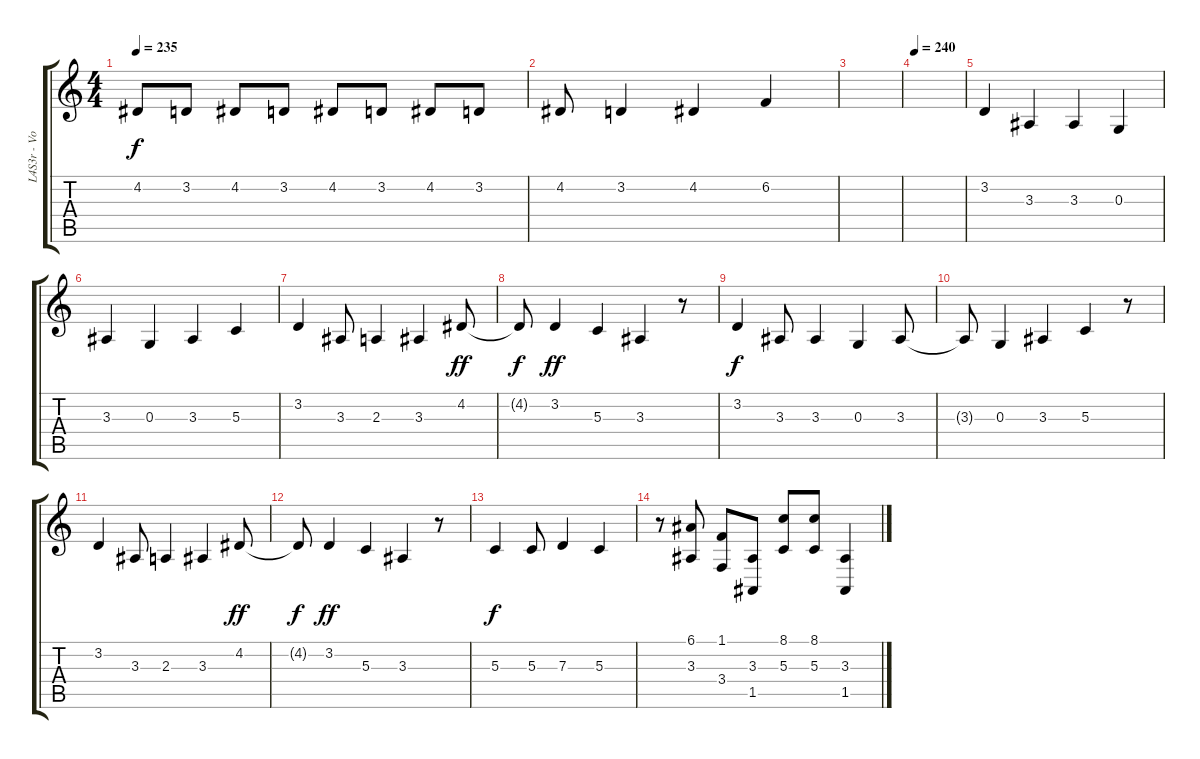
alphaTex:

\track ("L4S3r - Voice" "L4S3r - Vo") {instrument clarinet}
\staff {score tabs}
\tuning (E4 B3 G3 D3 A2 E2) {hide}
\ts (4 4)
\tempo 235
\clef g2
\ks c
4.2{t}.8{dy f} 3.2.8 4.2.8 3.2.8 4.2.8 3.2.8 4.2.8 3.2.8 |
4.2.8 3.2.4 4.2.4 6.2.4 |
|
\tempo 240
|
3.2.4 3.3.4 3.3.4 0.3.4 |
3.3.4 0.3.4 3.3.4 5.3.4 |
3.2.4 3.3.8 2.3.4 3.3.4 4.2.8{dy ff} |
4.2{t}.8{dy f} 3.2.4{dy ff} 5.3.4 3.3.4 r.8 |
3.2.4{dy f} 3.3.8 3.3.4 0.3.4 3.3.8 |
3.3{t}.8 0.3.4 3.3.4 5.3.4 r.8 |
3.2.4 3.3.8 2.3.4 3.3.4 4.2.8{dy ff} |
4.2{t}.8{dy f} 3.2.4{dy ff} 5.3.4 3.3.4 r.8 |
5.3.4{dy f} 5.3.8 7.3.4 5.3.4 |
r.8 (6.1 3.3).8 (1.1 3.4).8 (3.3 1.5).8 (8.1 5.3).8 (8.1 5.3).8 (3.3 1.5).4
